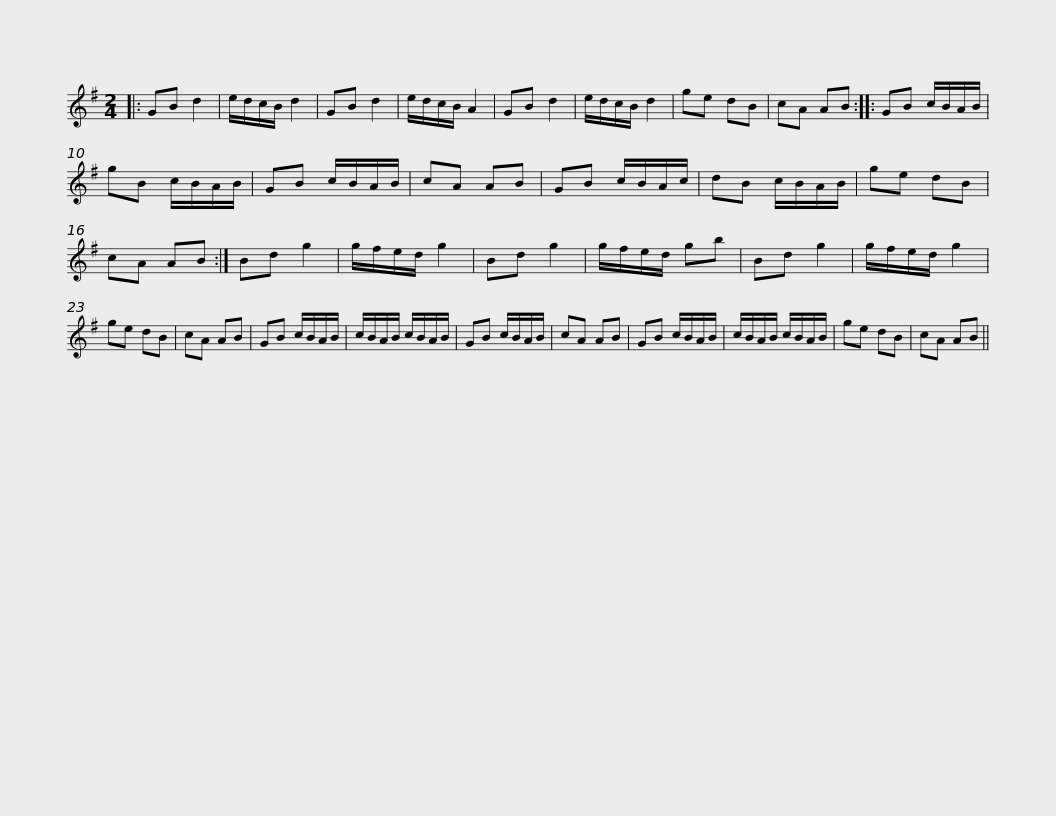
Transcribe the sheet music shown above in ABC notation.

X:1
L:1/8
M:2/4
I:linebreak $
K:G
V:1 treble
V:1
|: GB d2 | e/d/c/B/ d2 | GB d2 | e/d/c/B/ A2 | GB d2 | %5
 e/d/c/B/ d2 | ge dB | cA AB :: GB c/B/A/B/ |$ gB c/B/A/B/ | %10
 GB c/B/A/B/ | cA AB | GB c/B/A/c/ | dB c/B/A/B/ | ge dB | %15
 cA AB :| Bd g2 | g/f/e/d/ g2 |$ Bd g2 | g/f/e/d/ gb | %20
 Bd g2 | g/f/e/d/ g2 | ge dB | cA AB | GB c/B/A/B/ | %25
 c/B/A/B/ c/B/A/B/ | GB c/B/A/B/ |$ cA AB | GB c/B/A/B/ | c/B/A/B/ c/B/A/B/ | %30
 ge dB | cA AB || %32
